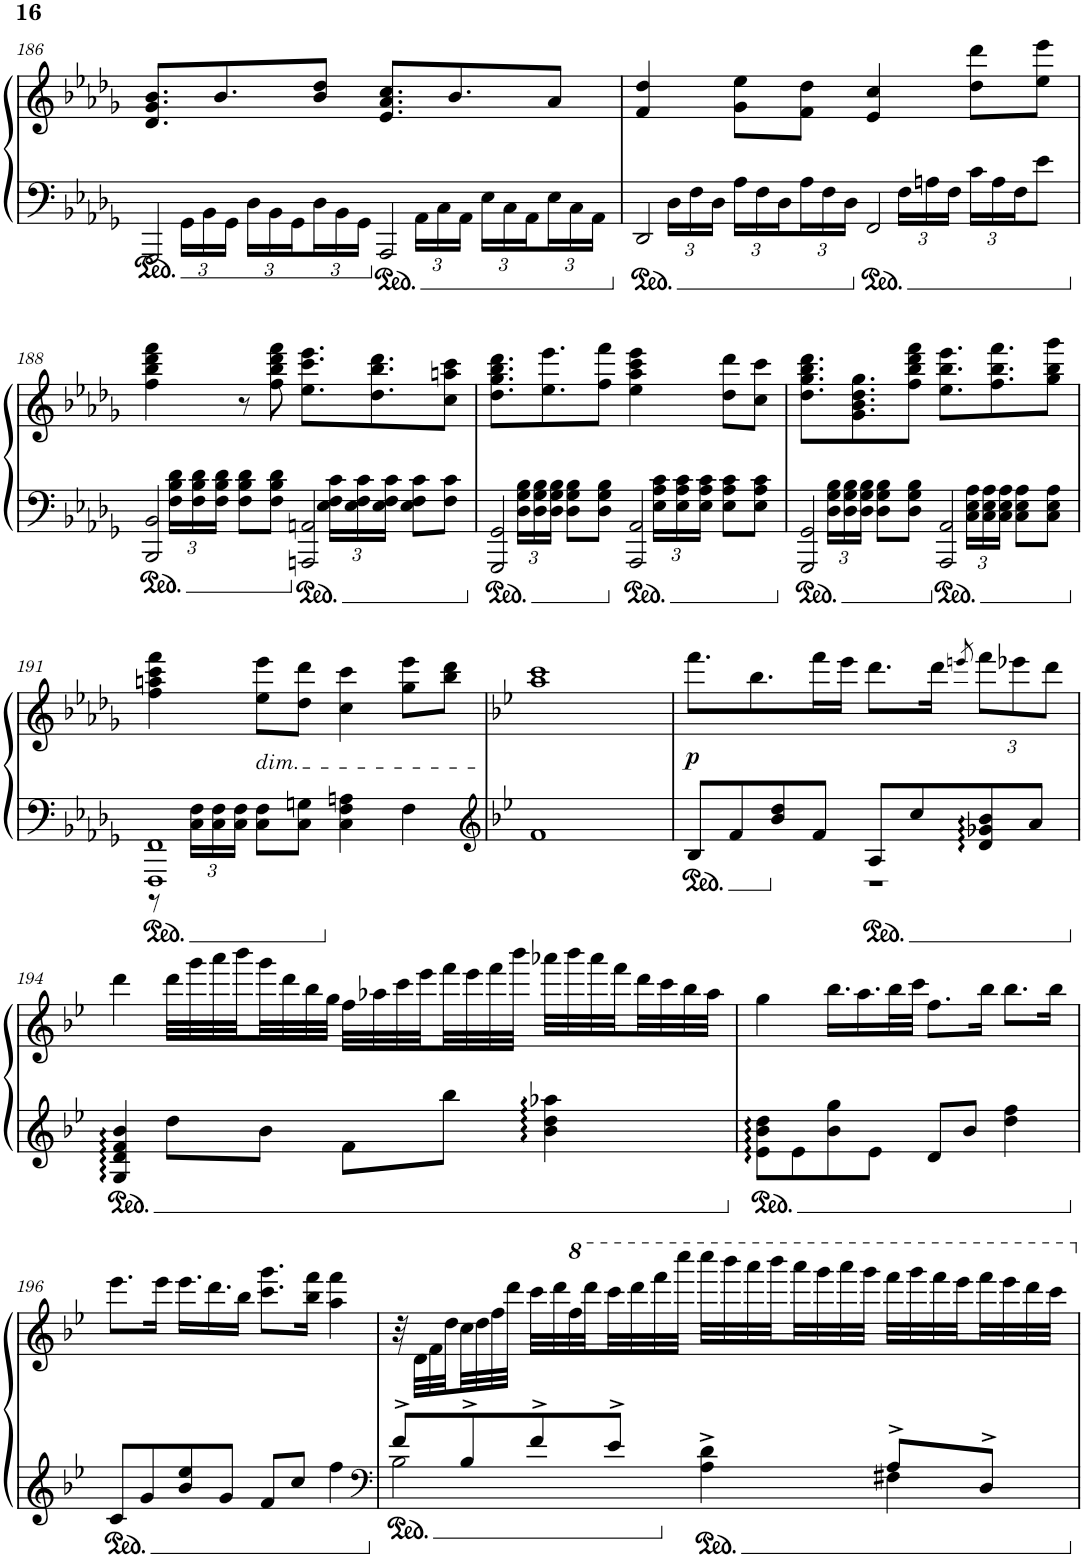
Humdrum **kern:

**kern	**kern	**dynam
*part1	*part1	*part1
*staff2	*staff1	*staff1/2
*I"Piano	*	*
*I'Pno.	*	*
!!LO:PB:g=z
*clefF4	*clefG2	*
*k[b-e-a-d-g-]	*k[b-e-a-d-g-]	*
*M4/4	*M4/4	*
=186	=186	=186
*^	*	*
2GGG-/	8ryy	8.d-/ 8.g-/ 8.b-/L	.
*	*Xbrackettup	*	*
.	24GG-\LL	.	.
.	24BB-\	.	.
.	.	8.b-/	.
.	24GG-\JJ	.	.
.	24D-\LL	.	.
.	24BB-\	.	.
.	24GG-\	.	.
.	24D-\	8b-/ 8dd-/J	.
.	24BB-\	.	.
.	24GG-\JJ	.	.
2AAA-/	8ryy	8.e-/ 8.a-/ 8.cc/L	.
.	24AA-\LL	.	.
.	24C\	.	.
.	.	8.b-/	.
.	24AA-\JJ	.	.
.	24E-\LL	.	.
.	24C\	.	.
.	24AA-\	.	.
.	24E-\	8a-/J	.
.	24C\	.	.
.	24AA-\JJ	.	.
=187	=187	=187	=187
2DD-/	8ryy	4f/ 4dd-/	.
.	24D-\LL	.	.
.	24F\	.	.
.	24D-\JJ	.	.
.	24A-\LL	8g-\ 8ee-\L	.
.	24F\	.	.
.	24D-\	.	.
.	24A-\	8f\ 8dd-\J	.
.	24F\	.	.
.	24D-\JJ	.	.
2FF/	8ryy	4e-/ 4cc/	.
.	24F\LL	.	.
.	24An\	.	.
.	24F\JJ	.	.
.	24c\LL	8dd-\ 8ddd-\L	.
.	24A\	.	.
.	24F\J	.	.
.	8e-\J	8ee-\ 8eee-\J	.
!!LO:LB:g=z
=188	=188	=188	=188
2BBB-/ 2BB-/	8ryy	4ff\ 4bb-\ 4ddd-\ 4fff\	.
.	24F\ 24B-\ 24d-\LL	.	.
.	24F\ 24B-\ 24d-\	.	.
.	24F\ 24B-\ 24d-\JJ	.	.
.	8F\ 8B-\ 8d-\L	8r	.
.	8F\ 8B-\ 8d-\J	8ff\ 8bb-\ 8ddd-\ 8fff\	.
2AAAn/ 2AAn/	8ryy	8.ee-\ 8.ccc\ 8.eee-\L	.
.	24E-\ 24F\ 24c\LL	.	.
.	24E-\ 24F\ 24c\	.	.
.	.	8.dd-\ 8.bb-\ 8.ddd-\	.
.	24E-\ 24F\ 24c\JJ	.	.
.	8E-\ 8F\ 8c\L	.	.
.	8F\ 8c\J	8cc\ 8aan\ 8ccc\J	.
=189	=189	=189	=189
2GGG-/ 2GG-/	8ryy	8.dd-\ 8.gg-\ 8.bb-\ 8.ddd-\L	.
.	24D-\ 24G-\ 24B-\LL	.	.
.	24D-\ 24G-\ 24B-\	.	.
.	.	8.ee-\ 8.eee-\	.
.	24D-\ 24G-\ 24B-\JJ	.	.
.	8D-\ 8G-\ 8B-\L	.	.
.	8D-\ 8G-\ 8B-\J	8ff\ 8fff\J	.
2AAA-/ 2AA-/	8ryy	4ee-\ 4aa-\ 4ccc\ 4eee-\	.
.	24E-\ 24A-\ 24c\LL	.	.
.	24E-\ 24A-\ 24c\	.	.
.	24E-\ 24A-\ 24c\JJ	.	.
.	8E-\ 8A-\ 8c\L	8dd-\ 8ddd-\L	.
.	8E-\ 8A-\ 8c\J	8cc\ 8ccc\J	.
=190	=190	=190	=190
2GGG-/ 2GG-/	8ryy	8.dd-\ 8.gg-\ 8.bb-\ 8.ddd-\L	.
.	24D-\ 24G-\ 24B-\LL	.	.
.	24D-\ 24G-\ 24B-\	.	.
.	.	8.g-\ 8.b-\ 8.dd-\ 8.gg-\	.
.	24D-\ 24G-\ 24B-\JJ	.	.
.	8D-\ 8G-\ 8B-\L	.	.
.	8D-\ 8G-\ 8B-\J	8ff\ 8bb-\ 8ddd-\ 8fff\J	.
2AAA-/ 2AA-/	8ryy	8.ee-\ 8.bb-\ 8.eee-\L	.
.	24C\ 24E-\ 24A-\LL	.	.
.	24C\ 24E-\ 24A-\	.	.
.	.	8.ff\ 8.bb-\ 8.fff\	.
.	24C\ 24E-\ 24A-\JJ	.	.
.	8C\ 8E-\ 8A-\L	.	.
.	8C\ 8E-\ 8A-\J	8gg-\ 8bb-\ 8ggg-\J	.
!!LO:LB:g=z
=191	=191	=191	=191
1FFF 1FF	8r	4ff\ 4aan\ 4ccc\ 4fff\	.
.	24C\ 24F\LL	.	.
.	24C\ 24F\	.	.
.	24C\ 24F\JJ	.	.
!	!	!LO:TX:b:i:t=dim.	!
.	8C\ 8F\L	8ee-\ 8eee-\L	.
.	8C\ 8Gn\J	8dd-\ 8ddd-\J	.
.	4C\ 4F\ 4An\	4cc\ 4ccc\	.
.	4F\	8gg-\ 8eee-\L	.
.	.	8bb-\ 8ddd-\J	.
*v	*v	*	*
=192	=192	=192
*clefG2	*	*
*k[b-e-]	*k[b-e-]	*
1f	1aa 1ccc	.
=193	=193	=193
*^	*	*
!	!	!	!LO:DY:b
8B-/L	1r	8.fff\L	p
8f/	.	.	.
.	.	8.bb-\	.
8b-/ 8dd/	.	.	.
8f/J	.	16fff\L	.
.	.	16eee-\JJ	.
8A/L	.	8.ddd\L	.
8cc/	.	.	.
.	.	16ddd\Jk	.
.	.	8qeeen/	.
*	*	*Xbrackettup	*
8d/ 8g-X/ 8b-/	.	12fff\L	.
.	.	12eee-X\	.
8a/J	.	.	.
.	.	12ddd\J	.
*v	*v	*	*
!!LO:LB:g=z
=194	=194	=194
4G/ 4d/ 4f/ 4b-/	4ddd\	.
8dd\L	32ddd\LLL	.
.	32ggg\	.
.	32aaa\	.
.	32bbb-\	.
8b-\J	32ggg\	.
.	32ddd\	.
.	32bb-\	.
.	32gg\JJJ	.
8f\L	32ff\LLL	.
.	32aa-X\	.
.	32ccc\	.
.	32eee-\	.
8bb-\J	32fff\	.
.	32eee-\	.
.	32fff\	.
.	32bbb-\JJJ	.
4b-\ 4dd\ 4aa-X\	32aaa-X\LLL	.
.	32bbb-\	.
.	32aaa-\	.
.	32fff\	.
.	32ddd\	.
.	32ccc\	.
.	32bb-\	.
.	32aa-\JJJ	.
=195	=195	=195
8e-\ 8b-\ 8dd\L	4gg\	.
8e-\	.	.
8b-\ 8gg\	16.bb-\LL	.
.	16.aa\	.
8e-\J	.	.
.	32bb-\L	.
.	32ccc\JJJ	.
8d/L	8.ff\L	.
8b-/J	.	.
.	16bb-\Jk	.
4dd\ 4ff\	8.bb-\L	.
.	16bb-\Jk	.
!!LO:LB:g=z
=196	=196	=196
8c/L	8.eee-\L	.
8g/	.	.
.	16eee-\Jk	.
8b-/ 8ee-/	16.eee-\LL	.
.	16.ddd\	.
8g/J	.	.
.	16bb-\JJ	.
8f/L	8.ccc\ 8.ggg\L	.
8cc/J	.	.
.	16bb-\ 16fff\Jk	.
4ff\	4aa\ 4fff\	.
=197	=197	=197
*clefF4	*	*
*^	*	*
8f^/L	2B-\	32r	.
.	.	32d\LLL	.
.	.	32f\	.
.	.	32dd\	.
8B-^/	.	32cc\	.
.	.	32dd\	.
.	.	32ff\	.
.	.	32ddd\JJJ	.
8f^/	.	32ccc\LLL	.
.	.	32ddd\	.
*	*	*8va	*
.	.	32fff\	.
.	.	32dddd\	.
8e-^/J	.	32cccc\	.
.	.	32dddd\	.
.	.	32ffff\	.
.	.	32ccccc\JJJ	.
4A\^ 4d\^	4ryy	32ccccc\LLL	.
.	.	32bbbb-\	.
.	.	32aaaa\	.
.	.	32bbbb-\	.
.	.	32aaaa\	.
.	.	32gggg\	.
.	.	32aaaa\	.
.	.	32gggg\JJJ	.
8A^/L	4F#X\	32ffff\LLL	.
.	.	32gggg\	.
.	.	32ffff\	.
.	.	32eeee-\	.
8D^/J	.	32ffff\	.
.	.	32eeee-\	.
.	.	32dddd\	.
.	.	32cccc\JJJ	.
*v	*v	*	*
*	*X8va	*
=	=	=
*-	*-	*-
